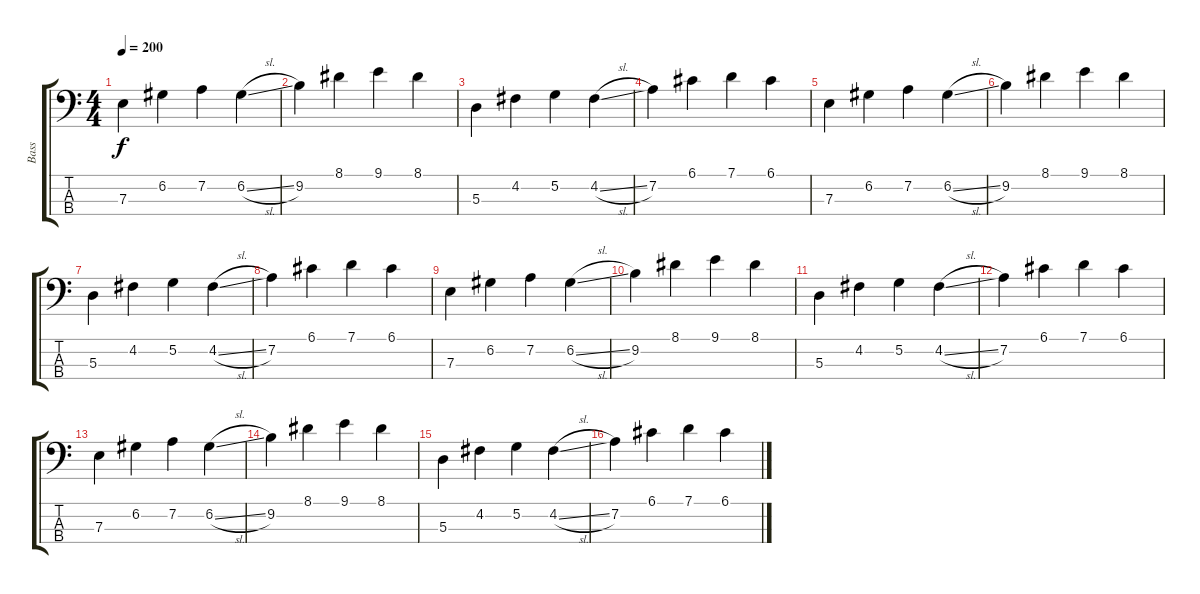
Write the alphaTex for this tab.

\track ("Bass" "Bass") {instrument electricbassfinger}
\staff {score tabs}
\tuning (G2 D2 A1 E1) {hide}
\ts (4 4)
\tempo 200
\clef f4
\ks c
7.3.4{dy f} 6.2.4 7.2.4 6.2{sl}.4 |
9.2.4 8.1.4 9.1.4 8.1.4 |
5.3.4 4.2.4 5.2.4 4.2{sl}.4 |
7.2.4 6.1.4 7.1.4 6.1.4 |
7.3.4 6.2.4 7.2.4 6.2{sl}.4 |
9.2.4 8.1.4 9.1.4 8.1.4 |
5.3.4 4.2.4 5.2.4 4.2{sl}.4 |
7.2.4 6.1.4 7.1.4 6.1.4 |
7.3.4 6.2.4 7.2.4 6.2{sl}.4 |
9.2.4 8.1.4 9.1.4 8.1.4 |
5.3.4 4.2.4 5.2.4 4.2{sl}.4 |
7.2.4 6.1.4 7.1.4 6.1.4 |
7.3.4 6.2.4 7.2.4 6.2{sl}.4 |
9.2.4 8.1.4 9.1.4 8.1.4 |
5.3.4 4.2.4 5.2.4 4.2{sl}.4 |
7.2.4 6.1.4 7.1.4 6.1.4
